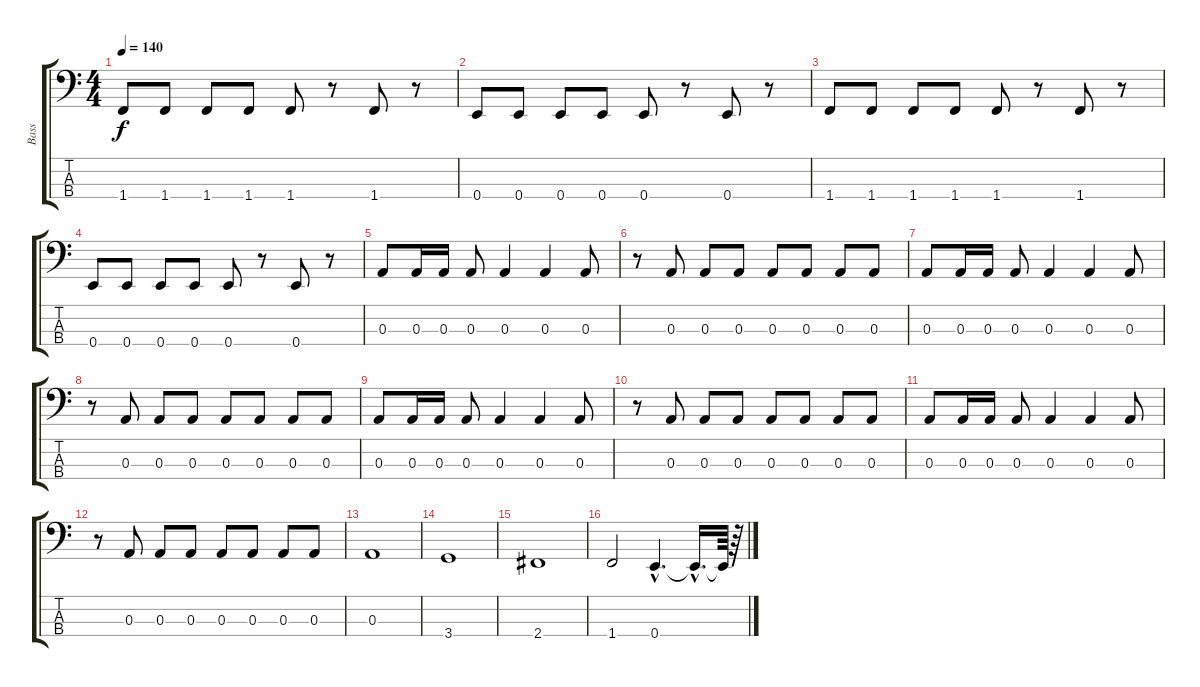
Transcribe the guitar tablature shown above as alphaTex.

\track ("Bass                " "Bass      ") {instrument electricbassfinger}
\staff {score tabs}
\tuning (G2 D2 A1 E1) {hide}
\ts (4 4)
\tempo 140
\clef f4
\ks c
1.4.8{dy f} 1.4.8 1.4.8 1.4.8 1.4.8 r.8 1.4.8 r.8 |
0.4.8 0.4.8 0.4.8 0.4.8 0.4.8 r.8 0.4.8 r.8 |
1.4.8 1.4.8 1.4.8 1.4.8 1.4.8 r.8 1.4.8 r.8 |
0.4.8 0.4.8 0.4.8 0.4.8 0.4.8 r.8 0.4.8 r.8 |
0.3.8 0.3.16 0.3.16 0.3.8 0.3.4 0.3.4 0.3.8 |
r.8 0.3.8 0.3.8 0.3.8 0.3.8 0.3.8 0.3.8 0.3.8 |
0.3.8 0.3.16 0.3.16 0.3.8 0.3.4 0.3.4 0.3.8 |
r.8 0.3.8 0.3.8 0.3.8 0.3.8 0.3.8 0.3.8 0.3.8 |
0.3.8 0.3.16 0.3.16 0.3.8 0.3.4 0.3.4 0.3.8 |
r.8 0.3.8 0.3.8 0.3.8 0.3.8 0.3.8 0.3.8 0.3.8 |
0.3.8 0.3.16 0.3.16 0.3.8 0.3.4 0.3.4 0.3.8 |
r.8 0.3.8 0.3.8 0.3.8 0.3.8 0.3.8 0.3.8 0.3.8 |
0.3.1 |
3.4.1 |
2.4.1 |
1.4.2 0.4{hac}.4{d} 0.4{hac t}.16{d} 0.4{t}.64 r.64
